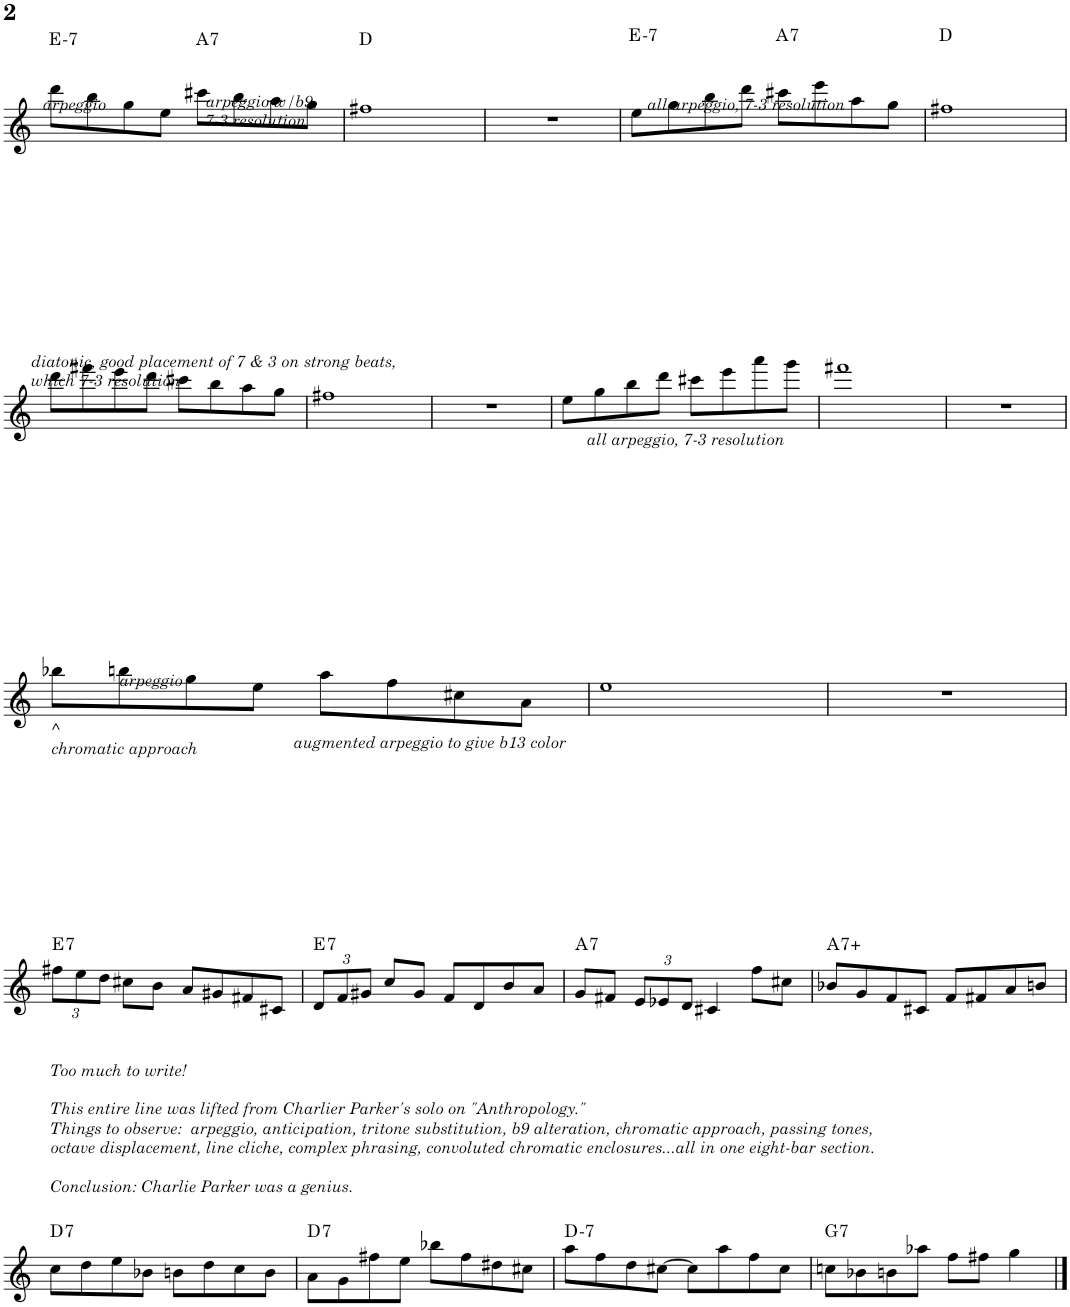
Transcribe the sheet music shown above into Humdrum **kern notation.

**kern	**harte
*part1	*part1
*staff1	*
*I"Piano	*
*I'Pno.	*
!!LO:PB:g=z
*clefG2	*
*k[]	*
*M4/4	*
=25	=25
!LO:TX:b:i:t=arpeggio	!LO:H:kt=7
8ddd\L	E:min7
8bb\	.
8gg\	.
8ee\J	.
!LO:TX:b:i:t=arpeggio w/b9,	!
!LO:TX:b:t=7-3 resolution	!LO:H:kt=7
8ccc#X\L	A:7
8bb\	.
8aa\	.
8gg\J	.
=26	=26
1ff#X	D:maj
=27	=27
1r	.
=28	=28
!LO:TX:b:i:t=all arpeggio, 7-3 resolution	!LO:H:kt=7
8ee\L	E:min7
8gg\	.
8bb\	.
8ddd\J	.
!	!LO:H:kt=7
8ccc#X\L	A:7
8eee\	.
8aa\	.
8gg\J	.
=29	=29
1ff#X	D:maj
!!LO:LB:g=z
=30	=30
!LO:TX:b:i:t=diatonic, good placement of 7 & 3 on strong beats,	!
!LO:TX:b:t=which 7-3 resolution	!
8ddd\L	.
8fff#X\	.
8eee\	.
8ddd\J	.
8ccc#X\L	.
8bb\	.
8aa\	.
8gg\J	.
=31	=31
1ff#X	.
=32	=32
1r	.
=33	=33
!LO:TX:b:i:t=all arpeggio, 7-3 resolution	!
8ee\L	.
8gg\	.
8bb\	.
8ddd\J	.
8ccc#X\L	.
8eee\	.
8aaa\	.
8ggg\J	.
=34	=34
1fff#X	.
=35	=35
1r	.
!!LO:LB:g=z
=36	=36
!LO:TX:b:i:t=^	!
!LO:TX:b:t=chromatic approach	!
8bb-X\L	.
!LO:TX:b:i:t=arpeggio	!
8bbn\	.
8gg\	.
8ee\J	.
!LO:TX:b:i:t=augmented arpeggio to give b13 color	!
8aa\L	.
8ff\	.
8cc#X\	.
8a\J	.
=37	=37
1ee	.
=38	=38
1r	.
!!LO:LB:g=z
=39	=39
*Xbrackettup	*
!LO:TX:b:i:t=Too much to write!	!
!LO:TX:b:t=This entire line was lifted from Charlier Parker's solo on "Anthropology."	!
!LO:TX:b:t=Things to observe&colon;  arpeggio, anticipation, tritone substitution, b9 alteration, chromatic approach, passing tones,	!
!LO:TX:b:t=octave displacement, line cliche, complex phrasing, convoluted chromatic enclosures...all in one eight-bar section.	!
!LO:TX:b:t=Conclusion&colon; Charlie Parker was a genius.	!LO:H:kt=7
12ff#X\L	E:7
12ee\	.
12dd\J	.
8cc#X\L	.
8b\J	.
8a/L	.
8g#X/	.
8f#X/	.
8c#X/J	.
=40	=40
!	!LO:H:kt=7
12d/L	E:7
12f/	.
12g#X/J	.
8cc/L	.
8g#/J	.
8f/L	.
8d/	.
8b/	.
8a/J	.
=41	=41
!	!LO:H:kt=7
8g/L	A:7
8f#X/J	.
12e/L	.
12e-X/	.
12d/J	.
4c#X/	.
8ff\L	.
8cc#X\J	.
=42	=42
!	!LO:H:kt=7+
8b-X/L	A:aug(b7)
8g/	.
8f/	.
8c#X/J	.
8f/L	.
8f#X/	.
8a/	.
8bn/J	.
!!LO:LB:g=z
=43	=43
!	!LO:H:kt=7
8cc\L	D:7
8dd\	.
8ee\	.
8b-X\J	.
8bn\L	.
8dd\	.
8cc\	.
8b\J	.
=44	=44
!	!LO:H:kt=7
8a\L	D:7
8g\	.
8ff#X\	.
8ee\J	.
8bb-X\L	.
8ff#\	.
8dd#X\	.
8cc#X\J	.
=45	=45
!	!LO:H:kt=7
8aa\L	D:min7
8ff\	.
8dd\	.
[8cc#X\J	.
8cc#\L]	.
8aa\	.
8ff\	.
8cc#\J	.
=46	=46
!	!LO:H:kt=7
8ccn\L	G:7
8b-X\	.
8bn\	.
8aa-X\J	.
8ff\L	.
8ff#X\J	.
4gg\	.
==	==
*-	*-
